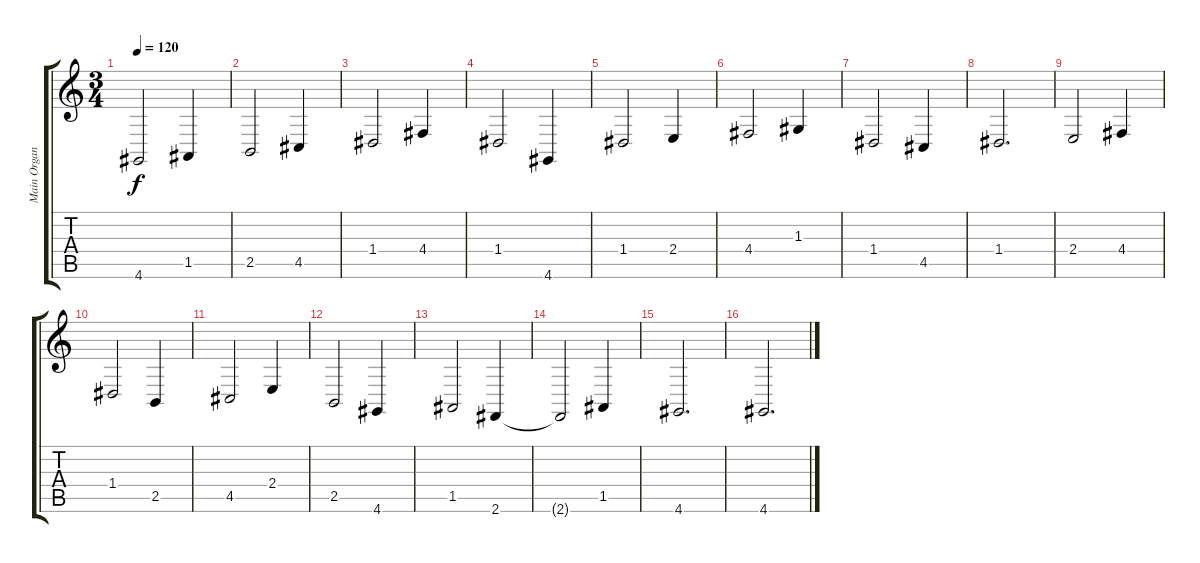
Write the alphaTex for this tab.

\track ("Main Organ" "Main Organ") {instrument harmonica}
\staff {score tabs}
\tuning (E4 B3 G3 D3 A2 E2) {hide}
\ts (3 4)
\tempo 120
\clef g2
\ks c
4.6.2{dy f} 1.5.4 |
2.5.2 4.5.4 |
1.4.2 4.4.4 |
1.4.2 4.6.4 |
1.4.2 2.4.4 |
4.4.2 1.3.4 |
1.4.2 4.5.4 |
1.4.2{d} |
2.4.2 4.4.4 |
1.4.2 2.5.4 |
4.5.2 2.4.4 |
2.5.2 4.6.4 |
1.5.2 2.6.4 |
2.6{t}.2 1.5.4 |
4.6.2{d} |
4.6.2{d}
